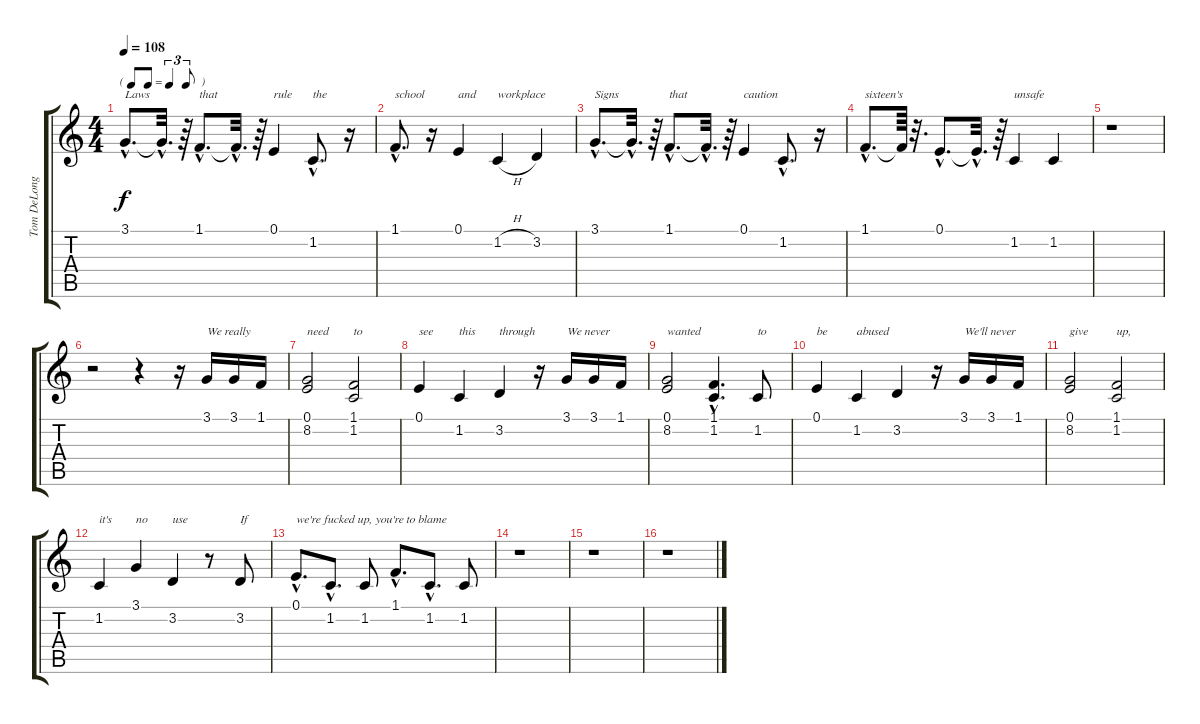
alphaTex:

\track ("Tom DeLonge (Vocals)" "Tom DeLong") {instrument baritonesax}
\staff {score tabs}
\tuning (E4 B3 G3 D3 A2 E2) {hide}
\ts (4 4)
\tf triplet8th
\tempo 108
\clef g2
\ks c
3.1{hac}.8{d txt "Laws" dy f} 3.1{hac t}.32{d} r.64 1.1{hac}.8{d txt "that"} 1.1{hac t}.32{d} r.64 0.1.4{txt "rule"} 1.2{hac}.8{d txt "the"} r.16 |
1.1{hac}.8{d txt "school"} r.16 0.1.4{txt "and"} 1.2{h}.4{txt "workplace"} 3.2.4 |
3.1{hac}.8{d txt "Signs"} 3.1{hac t}.32{d} r.64 1.1{hac}.8{d txt "that"} 1.1{hac t}.32{d} r.64 0.1.4{txt "caution"} 1.2{hac}.8{d} r.16 |
1.1{hac}.8{d txt "sixteen's"} 1.1{t}.64 r.32{d} 0.1{hac}.8{d} 0.1{hac t}.32{d} r.64 1.2.4{txt "unsafe"} 1.2.4 |
r.1 |
r.2 r.4 r.16 3.1.16{txt "We really"} 3.1.16 1.1.16 |
(0.1 8.2).2{txt "need"} (1.1 1.2).2{txt "to"} |
0.1.4{txt "see"} 1.2.4{txt "this"} 3.2.4{txt "through"} r.16 3.1.16{txt "We never"} 3.1.16 1.1.16 |
(0.1 8.2).2{txt "wanted"} (1.1{hac} 1.2{hac}).4{d} 1.2.8{txt "to"} |
0.1.4{txt "be"} 1.2.4{txt "abused"} 3.2.4 r.16 3.1.16{txt "We'll never"} 3.1.16 1.1.16 |
(0.1 8.2).2{txt "give"} (1.1 1.2).2{txt "up,"} |
1.2.4{txt "it's"} 3.1.4{txt "no"} 3.2.4{txt "use"} r.8 3.2.8{txt "If"} |
0.1{hac}.8{d txt "we're fucked up, you're to blame"} 1.2{hac}.8{d} 1.2.8 1.1{hac}.8{d} 1.2{hac}.8{d} 1.2.8 |
r.1 |
r.1 |
r.1
